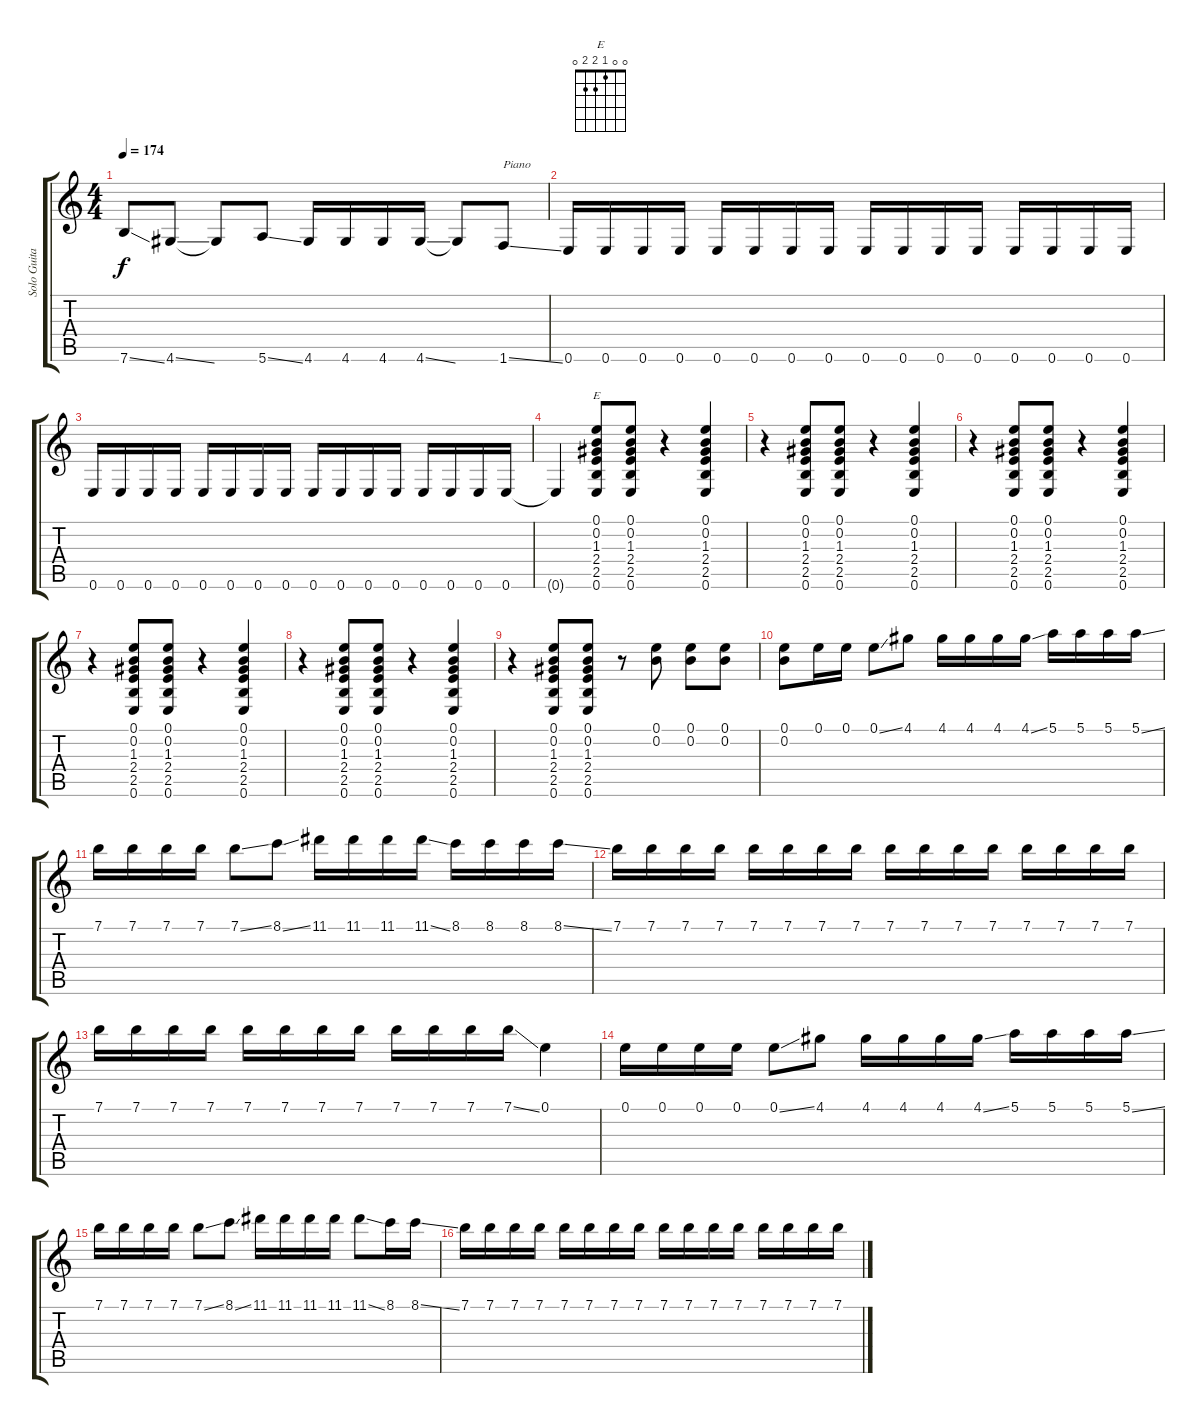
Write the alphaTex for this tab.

\track ("Solo Guitar" "Solo Guita") {instrument acousticguitarsteel}
\staff {score tabs}
\tuning (E4 B3 G3 D3 A2 E2) {hide}
\chord ("E" 0 0 1 2 2 0)
\ts (4 4)
\tempo 174
\clef g2
\ks c
7.6{ss}.8{dy f} 4.6{ss}.8 4.6{t}.8 5.6{ss}.8 4.6.16 4.6.16 4.6.16 4.6{ss}.16 4.6{t}.8 1.6{ss}.8{txt "Piano"} |
0.6.16 0.6.16 0.6.16 0.6.16 0.6.16 0.6.16 0.6.16 0.6.16 0.6.16 0.6.16 0.6.16 0.6.16 0.6.16 0.6.16 0.6.16 0.6.16 |
0.6.16 0.6.16 0.6.16 0.6.16 0.6.16 0.6.16 0.6.16 0.6.16 0.6.16 0.6.16 0.6.16 0.6.16 0.6.16 0.6.16 0.6.16 0.6.16 |
0.6{t}.4 (0.1 0.2 1.3 2.4 2.5 0.6).8{ch "E" volume 1} (0.1 0.2 1.3 2.4 2.5 0.6).8 r.4 (0.1 0.2 1.3 2.4 2.5 0.6).4 |
r.4 (0.1 0.2 1.3 2.4 2.5 0.6).8 (0.1 0.2 1.3 2.4 2.5 0.6).8 r.4 (0.1 0.2 1.3 2.4 2.5 0.6).4 |
r.4 (0.1 0.2 1.3 2.4 2.5 0.6).8 (0.1 0.2 1.3 2.4 2.5 0.6).8 r.4 (0.1 0.2 1.3 2.4 2.5 0.6).4 |
r.4 (0.1 0.2 1.3 2.4 2.5 0.6).8 (0.1 0.2 1.3 2.4 2.5 0.6).8 r.4 (0.1 0.2 1.3 2.4 2.5 0.6).4 |
r.4 (0.1 0.2 1.3 2.4 2.5 0.6).8 (0.1 0.2 1.3 2.4 2.5 0.6).8 r.4 (0.1 0.2 1.3 2.4 2.5 0.6).4 |
r.4 (0.1 0.2 1.3 2.4 2.5 0.6).8 (0.1 0.2 1.3 2.4 2.5 0.6).8 r.8 (0.1 0.2).8{volume 7} (0.1 0.2).8 (0.1 0.2).8 |
(0.1 0.2).8 0.1.16 0.1.16 0.1{ss}.8 4.1.8 4.1.16 4.1.16 4.1.16 4.1{ss}.16 5.1.16 5.1.16 5.1.16 5.1{ss}.16 |
7.1.16 7.1.16 7.1.16 7.1.16 7.1{ss}.8 8.1{ss}.8 11.1.16 11.1.16 11.1.16 11.1{ss}.16 8.1.16 8.1.16 8.1.16 8.1{ss}.16 |
7.1.16 7.1.16 7.1.16 7.1.16 7.1.16 7.1.16 7.1.16 7.1.16 7.1.16 7.1.16 7.1.16 7.1.16 7.1.16 7.1.16 7.1.16 7.1.16 |
7.1.16 7.1.16 7.1.16 7.1.16 7.1.16 7.1.16 7.1.16 7.1.16 7.1.16 7.1.16 7.1.16 7.1{ss}.16 0.1.4 |
0.1.16 0.1.16 0.1.16 0.1.16 0.1{ss}.8 4.1.8 4.1.16 4.1.16 4.1.16 4.1{ss}.16 5.1.16 5.1.16 5.1.16 5.1{ss}.16 |
7.1.16 7.1.16 7.1.16 7.1.16 7.1{ss}.8 8.1{ss}.8 11.1.16 11.1.16 11.1.16 11.1.16 11.1{ss}.8 8.1.16 8.1{ss}.16 |
7.1.16 7.1.16 7.1.16 7.1.16 7.1.16 7.1.16 7.1.16 7.1.16 7.1.16 7.1.16 7.1.16 7.1.16 7.1.16 7.1.16 7.1.16 7.1.16
